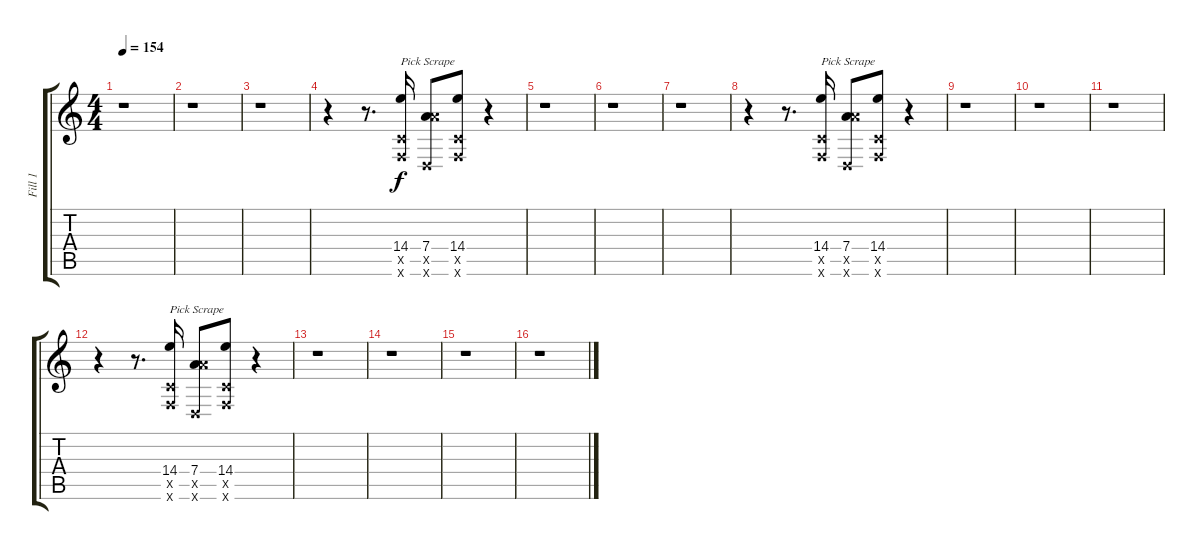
\track ("Fill 1" "Fill 1") {instrument distortionguitar}
\staff {score tabs}
\tuning (E4 B3 G3 D3 A2 D2) {hide}
\ts (4 4)
\tempo 154
\clef g2
\ks c
r.1{dy f instrument distortionguitar} |
r.1 |
r.1 |
r.4 r.8{d} (14.4 3.5{x} 3.6{x}).16{txt "Pick Scrape"} (7.4 12.5{x} 0.6{x}).8 (14.4 3.5{x} 3.6{x}).8 r.4 |
r.1 |
r.1 |
r.1 |
r.4 r.8{d} (14.4 3.5{x} 3.6{x}).16{txt "Pick Scrape"} (7.4 12.5{x} 0.6{x}).8 (14.4 3.5{x} 3.6{x}).8 r.4 |
r.1 |
r.1 |
r.1 |
r.4 r.8{d} (14.4 3.5{x} 3.6{x}).16{txt "Pick Scrape"} (7.4 12.5{x} 0.6{x}).8 (14.4 3.5{x} 3.6{x}).8 r.4 |
r.1 |
r.1 |
r.1 |
r.1
